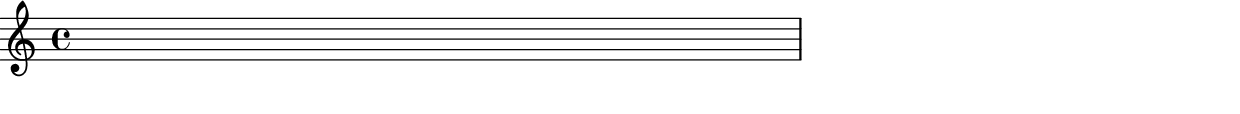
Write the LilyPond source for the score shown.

%% Generated by lilypond-book.py
%% Options: [exampleindent=10.16\mm,indent=0\mm,line-width=160\mm,noragged-right,quote]
\include "lilypond-book-preamble.ly"


% ****************************************************************
% Start cut-&-pastable-section
% ****************************************************************



\paper {
  indent = 0\mm
  line-width = 160\mm
  % offset the left padding, also add 1mm as lilypond creates cropped
  % images with a little space on the right
  line-width = #(- line-width (* mm  3.000000) (* mm 1))
  ragged-right = ##f
  line-width = 160\mm - 2.0 * 10.16\mm
  % offset the left padding, also add 1mm as lilypond creates cropped
  % images with a little space on the right
  line-width = #(- line-width (* mm  3.000000) (* mm 1))
}

\layout {
  
}





% ****************************************************************
% ly snippet:
% ****************************************************************
\sourcefileline 976
\score {
  { s1 }
  \header {
    piece = "PRAELUDIUM I"
    opus = "BWV 846"
  }
}



% ****************************************************************
% end ly snippet
% ****************************************************************
